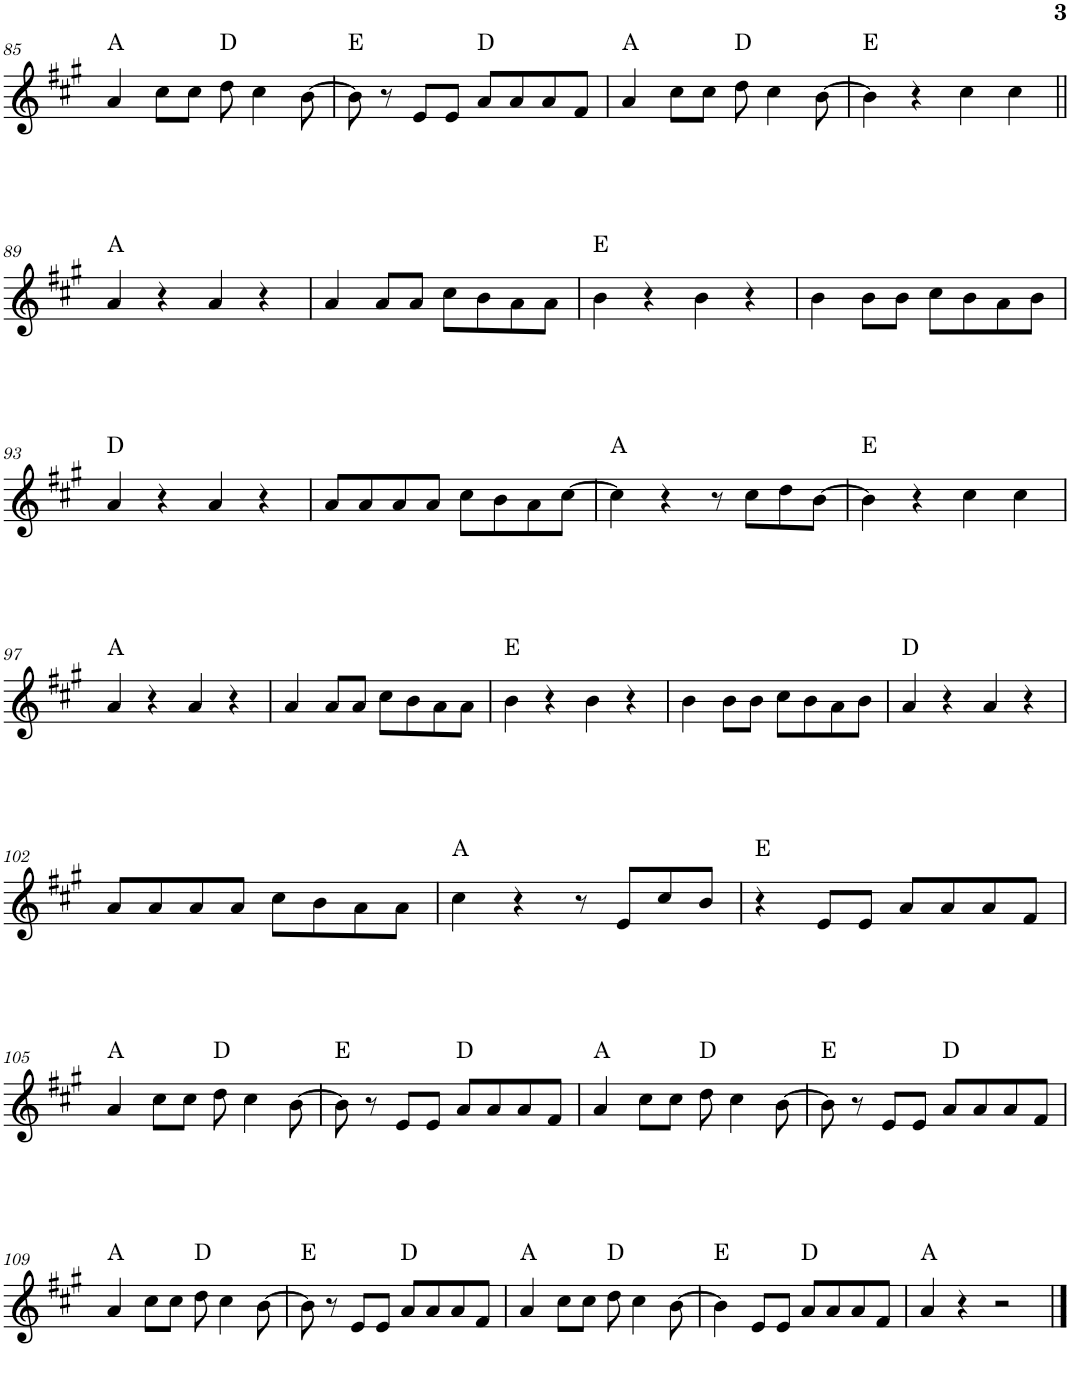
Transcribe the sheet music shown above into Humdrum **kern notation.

**kern	**harte
*part1	*part1
*staff1	*
*I"Piano	*
*I'Pno.	*
!!LO:PB:g=z
*clefG2	*
*k[f#c#g#]	*
*M4/4	*
=85	=85
4a/	A:maj
8cc#\L	.
8cc#\J	.
8dd\	D:maj
4cc#\	.
[8b\	.
=86	=86
8b\]	E:maj
8r	.
8e/L	.
8e/J	.
8a/L	D:maj
8a/	.
8a/	.
8f#/J	.
=87	=87
4a/	A:maj
8cc#\L	.
8cc#\J	.
8dd\	D:maj
4cc#\	.
[8b\	.
=88	=88
4b\]	E:maj
4r	.
4cc#\	.
4cc#\	.
!!LO:LB:g=z
=89||	=89||
4a/	A:maj
4r	.
4a/	.
4r	.
=90	=90
4a/	.
8a/L	.
8a/J	.
8cc#\L	.
8b\	.
8a\	.
8a\J	.
=91	=91
4b\	E:maj
4r	.
4b\	.
4r	.
=92	=92
4b\	.
8b\L	.
8b\J	.
8cc#\L	.
8b\	.
8a\	.
8b\J	.
!!LO:LB:g=z
=93	=93
4a/	D:maj
4r	.
4a/	.
4r	.
=94	=94
8a/L	.
8a/	.
8a/	.
8a/J	.
8cc#\L	.
8b\	.
8a\	.
[8cc#\J	.
=95	=95
4cc#\]	A:maj
4r	.
8r	.
8cc#\L	.
8dd\	.
[8b\J	.
=96	=96
4b\]	E:maj
4r	.
4cc#\	.
4cc#\	.
!!LO:LB:g=z
=97	=97
4a/	A:maj
4r	.
4a/	.
4r	.
=98	=98
4a/	.
8a/L	.
8a/J	.
8cc#\L	.
8b\	.
8a\	.
8a\J	.
=99	=99
4b\	E:maj
4r	.
4b\	.
4r	.
=100	=100
4b\	.
8b\L	.
8b\J	.
8cc#\L	.
8b\	.
8a\	.
8b\J	.
=101	=101
4a/	D:maj
4r	.
4a/	.
4r	.
!!LO:LB:g=z
=102	=102
8a/L	.
8a/	.
8a/	.
8a/J	.
8cc#\L	.
8b\	.
8a\	.
8a\J	.
=103	=103
4cc#\	A:maj
4r	.
8r	.
8e/L	.
8cc#/	.
8b/J	.
=104	=104
4r	E:maj
8e/L	.
8e/J	.
8a/L	.
8a/	.
8a/	.
8f#/J	.
!!LO:LB:g=z
=105	=105
4a/	A:maj
8cc#\L	.
8cc#\J	.
8dd\	D:maj
4cc#\	.
[8b\	.
=106	=106
8b\]	E:maj
8r	.
8e/L	.
8e/J	.
8a/L	D:maj
8a/	.
8a/	.
8f#/J	.
=107	=107
4a/	A:maj
8cc#\L	.
8cc#\J	.
8dd\	D:maj
4cc#\	.
[8b\	.
=108	=108
8b\]	E:maj
8r	.
8e/L	.
8e/J	.
8a/L	D:maj
8a/	.
8a/	.
8f#/J	.
!!LO:LB:g=z
=109	=109
4a/	A:maj
8cc#\L	.
8cc#\J	.
8dd\	D:maj
4cc#\	.
[8b\	.
=110	=110
8b\]	E:maj
8r	.
8e/L	.
8e/J	.
8a/L	D:maj
8a/	.
8a/	.
8f#/J	.
=111	=111
4a/	A:maj
8cc#\L	.
8cc#\J	.
8dd\	D:maj
4cc#\	.
[8b\	.
=112	=112
4b\]	E:maj
8e/L	.
8e/J	.
8a/L	D:maj
8a/	.
8a/	.
8f#/J	.
=113	=113
4a/	A:maj
4r	.
2r	.
==	==
*-	*-
